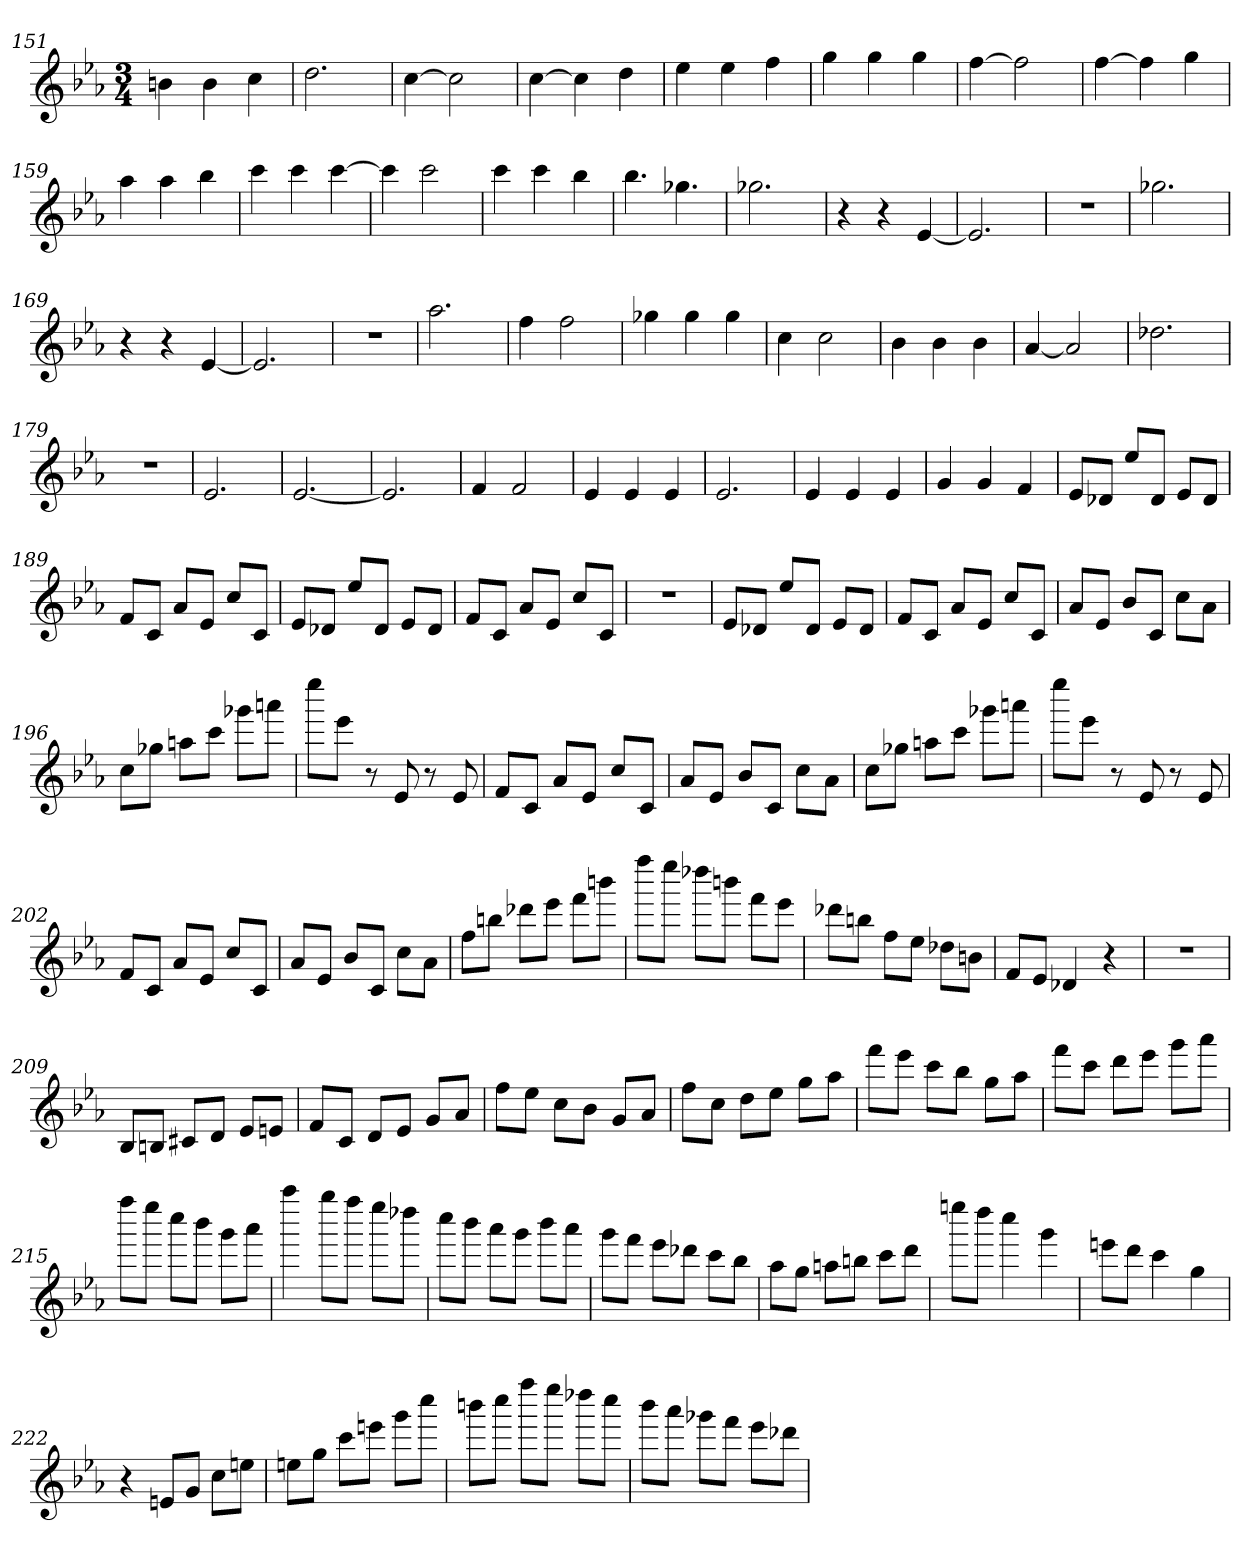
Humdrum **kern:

**kern
*part1
*staff1
*clefG2
*k[b-e-a-]
*E-:
*M3/4
=151
4bn
4b
4cc
=152
2.dd
=153
[4cc
2cc]
=154
[4cc
4cc]
4dd
=155
4ee-
4ee-
4ff
=156
4gg
4gg
4gg
=157
[4ff
2ff]
=158
[4ff
4ff]
4gg
=159
4aa-
4aa-
4bb-
=160
4ccc
4ccc
[4ccc
=161
4ccc]
2ccc
=162
4ccc
4ccc
4bb-
=163
4.bb-
4.gg-X
=164
2.gg-X
=165
4r
4r
[4e-
=166
2.e-]
=167
2.r
=168
2.gg-X
=169
4r
4r
[4e-
=170
2.e-]
=171
2.r
=172
2.aa-
=173
4ff
2ff
=174
4gg-X
4gg-
4gg-
=175
4cc
2cc
=176
4b-
4b-
4b-
=177
[4a-
2a-]
=178
2.dd-X
=179
2.r
=180
2.e-
=181
[2.e-
=182
2.e-]
=183
4f
2f
=184
4e-
4e-
4e-
=185
2.e-
=186
4e-
4e-
4e-
=187
4g
4g
4f
=188
8e-/L
8d-X/J
8ee-/L
8d-/J
8e-/L
8d-/J
=189
8f/L
8c/J
8a-/L
8e-/J
8cc/L
8c/J
=190
8e-/L
8d-X/J
8ee-/L
8d-/J
8e-/L
8d-/J
=191
8f/L
8c/J
8a-/L
8e-/J
8cc/L
8c/J
=192
2.r
=193
8e-/L
8d-X/J
8ee-/L
8d-/J
8e-/L
8d-/J
=194
8f/L
8c/J
8a-/L
8e-/J
8cc/L
8c/J
=195
8a-/L
8e-/J
8b-/L
8c/J
8cc\L
8a-\J
=196
8cc\L
8gg-X\J
8aan\L
8ccc\J
8ggg-X\L
8aaan\J
=197
8eeee-\L
8eee-\J
8r
8e-
8r
8e-
=198
8f/L
8c/J
8a-/L
8e-/J
8cc/L
8c/J
=199
8a-/L
8e-/J
8b-/L
8c/J
8cc\L
8a-\J
=200
8cc\L
8gg-X\J
8aan\L
8ccc\J
8ggg-X\L
8aaan\J
=201
8eeee-\L
8eee-\J
8r
8e-
8r
8e-
=202
8f/L
8c/J
8a-/L
8e-/J
8cc/L
8c/J
=203
8a-/L
8e-/J
8b-/L
8c/J
8cc\L
8a-\J
=204
8ff\L
8bbn\J
8ddd-X\L
8eee-\J
8fff\L
8bbbn\J
=205
8ffff\L
8eeee-\J
8dddd-X\L
8bbbn\J
8fff\L
8eee-\J
=206
8ddd-X\L
8bbn\J
8ff\L
8ee-\J
8dd-X\L
8bn\J
=207
8f/L
8e-/J
4d-X
4r
=208
2.r
=209
8B-/L
8Bn/J
8c#X/L
8d/J
8e-/L
8en/J
=210
8f/L
8c/J
8d/L
8e-/J
8g/L
8a-/J
=211
8ff\L
8ee-\J
8cc\L
8b-\J
8g/L
8a-/J
=212
8ff\L
8cc\J
8dd\L
8ee-\J
8gg\L
8aa-\J
=213
8fff\L
8eee-\J
8ccc\L
8bb-\J
8gg\L
8aa-\J
=214
8fff\L
8ccc\J
8ddd\L
8eee-\J
8ggg\L
8aaa-\J
=215
8ffff\L
8eeee-\J
8cccc\L
8bbb-\J
8ggg\L
8aaa-\J
=216
4aaaa-
8gggg\L
8ffff\J
8eeee-\L
8dddd-X\J
=217
8cccc\L
8bbb-\J
8aaa-\L
8ggg\J
8bbb-\L
8aaa-\J
=218
8ggg\L
8fff\J
8eee-\L
8ddd-X\J
8ccc\L
8bb-\J
=219
8aa-\L
8gg\J
8aan\L
8bbn\J
8ccc\L
8ddd\J
=220
8eeeen\L
8dddd\J
4cccc
4ggg
=221
8eeen\L
8ddd\J
4ccc
4gg
=222
4r
8en/L
8g/J
8cc\L
8een\J
=223
8een\L
8gg\J
8ccc\L
8eeen\J
8ggg\L
8cccc\J
=224
8bbbn\L
8cccc\J
8ffff\L
8eeee-\J
8dddd-X\L
8cccc\J
=225
8bbb-\L
8aaa-\J
8ggg-X\L
8fff\J
8eee-\L
8ddd-X\J
=
*-
